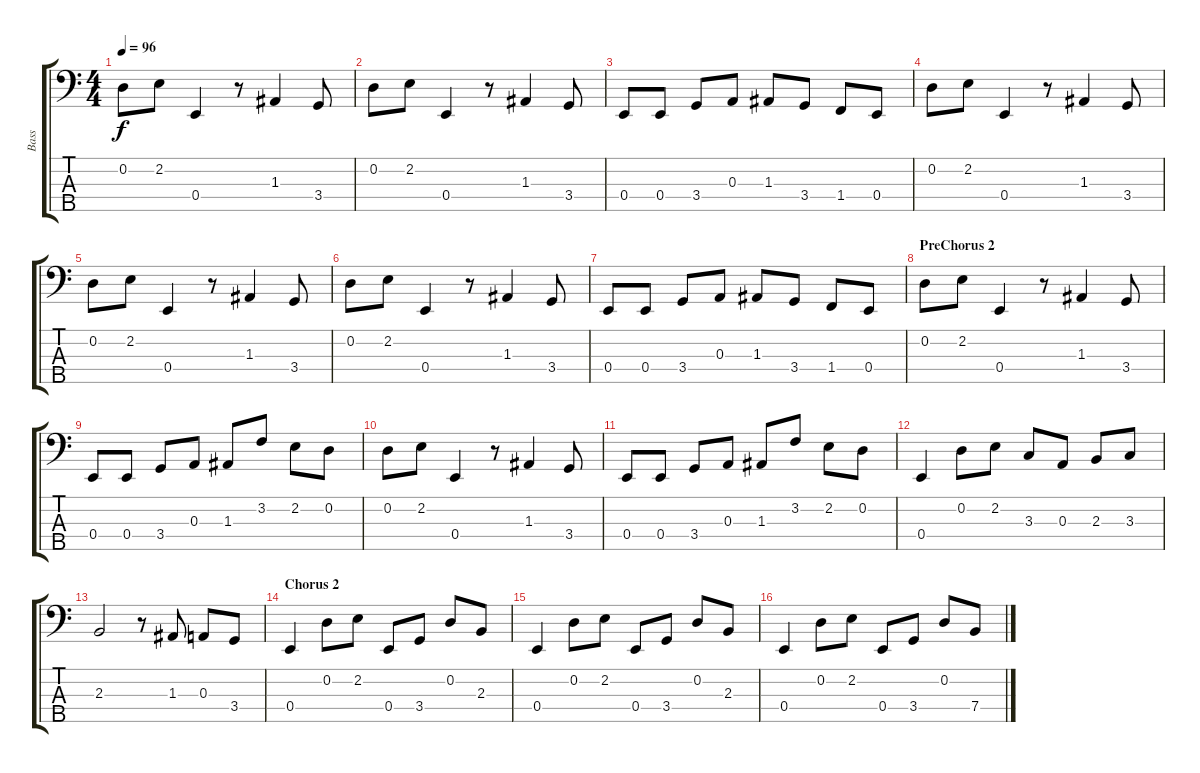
\track ("Bass" "Bass") {instrument electricbassfinger}
\staff {score tabs}
\tuning (G2 D2 A1 E1 B0) {hide}
\ts (4 4)
\tempo 96
\clef f4
\ks c
0.2.8{dy f} 2.2.8 0.4.4 r.8 1.3.4 3.4.8 |
0.2.8 2.2.8 0.4.4 r.8 1.3.4 3.4.8 |
0.4.8 0.4.8 3.4.8 0.3.8 1.3.8 3.4.8 1.4.8 0.4.8 |
0.2.8 2.2.8 0.4.4 r.8 1.3.4 3.4.8 |
0.2.8 2.2.8 0.4.4 r.8 1.3.4 3.4.8 |
0.2.8 2.2.8 0.4.4 r.8 1.3.4 3.4.8 |
0.4.8 0.4.8 3.4.8 0.3.8 1.3.8 3.4.8 1.4.8 0.4.8 |
\section ("" "PreChorus 2")
0.2.8 2.2.8 0.4.4 r.8 1.3.4 3.4.8 |
0.4.8 0.4.8 3.4.8 0.3.8 1.3.8 3.2.8 2.2.8 0.2.8 |
0.2.8 2.2.8 0.4.4 r.8 1.3.4 3.4.8 |
0.4.8 0.4.8 3.4.8 0.3.8 1.3.8 3.2.8 2.2.8 0.2.8 |
0.4.4 0.2.8 2.2.8 3.3.8 0.3.8 2.3.8 3.3.8 |
2.3.2 r.8 1.3.8 0.3.8 3.4.8 |
\section ("" "Chorus 2")
0.4.4 0.2.8 2.2.8 0.4.8 3.4.8 0.2.8 2.3.8 |
0.4.4 0.2.8 2.2.8 0.4.8 3.4.8 0.2.8 2.3.8 |
0.4.4 0.2.8 2.2.8 0.4.8 3.4.8 0.2.8 7.4.8
